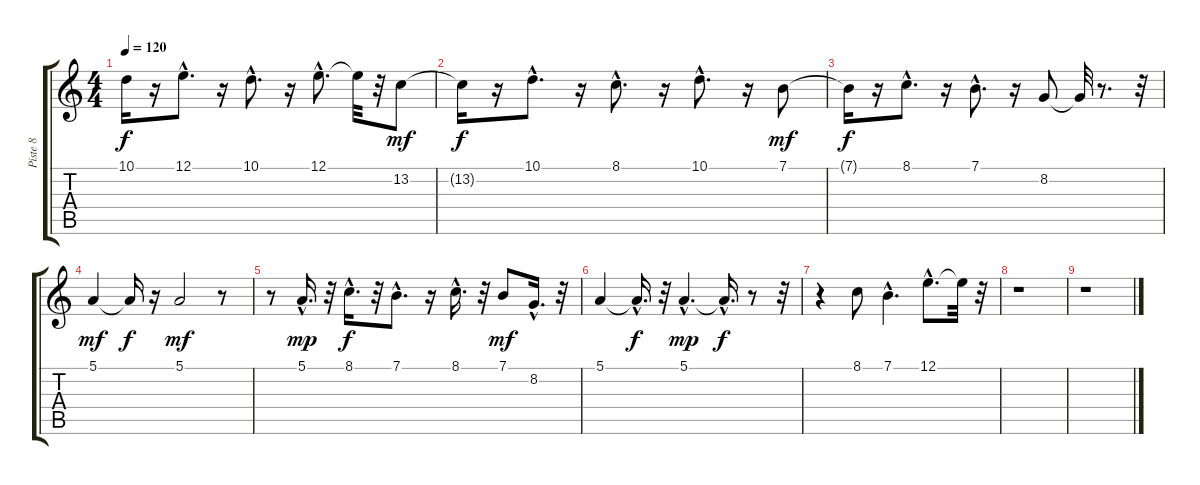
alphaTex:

\track ("Piste 8" "Piste 8") {instrument sitar}
\staff {score tabs}
\tuning (E4 B3 G3 D3 A2 E2) {hide}
\ts (4 4)
\tempo 120
\clef g2
\ks c
10.1{t}.16{dy f} r.16 12.1{hac}.8{d} r.16 10.1{hac}.8{d} r.16 12.1{hac}.8{d} 12.1{t}.32 r.32 13.2.8{dy mf} |
13.2{t}.16{dy f} r.16 10.1{hac}.8{d} r.16 8.1{hac}.8{d} r.16 10.1{hac}.8{d} r.16 7.1.8{dy mf} |
7.1{t}.16{dy f} r.16 8.1{hac}.8{d} r.16 7.1{hac}.8{d} r.16 8.2.8 8.2{t}.32 r.8{d} r.32 |
5.1.4{dy mf} 5.1{t}.16{dy f} r.16 5.1.2{dy mf} r.8 |
r.8 5.1{hac}.16{d dy mp} r.32 8.1{hac}.16{d dy f} r.32 7.1{hac}.8{d} r.16 8.1{hac}.16{d} r.32 7.1.8{dy mf} 8.2{hac}.16{d} r.32 |
5.1.4 5.1{hac t}.16{d dy f} r.32 5.1{hac}.4{d dy mp} 5.1{hac t}.16{d dy f} r.8 r.32 |
r.4 8.1.8 7.1{hac}.4{d} 12.1{hac}.8{d} 12.1{t}.32 r.32 |
r.1 |
r.1
